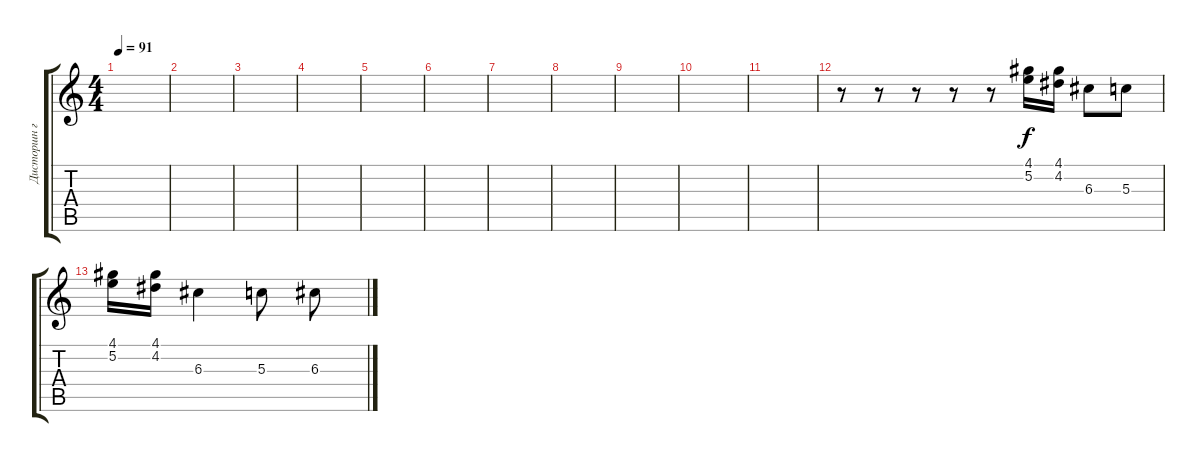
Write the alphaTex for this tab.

\track ("Дисторшн гитара (соло)" "Дисторшн г") {instrument distortionguitar}
\staff {score tabs}
\tuning (E4 B3 G3 D3 A2 E2) {hide}
\ts (4 4)
\tempo 91
\clef g2
\ks c
|
|
|
|
|
|
|
|
|
|
|
r.8 r.8 r.8 r.8 r.8 (4.1 5.2).16 (4.1 4.2).16 6.3.8 5.3.8 |
(4.1 5.2).16 (4.1 4.2).16 6.3.4 5.3.8 6.3.8
